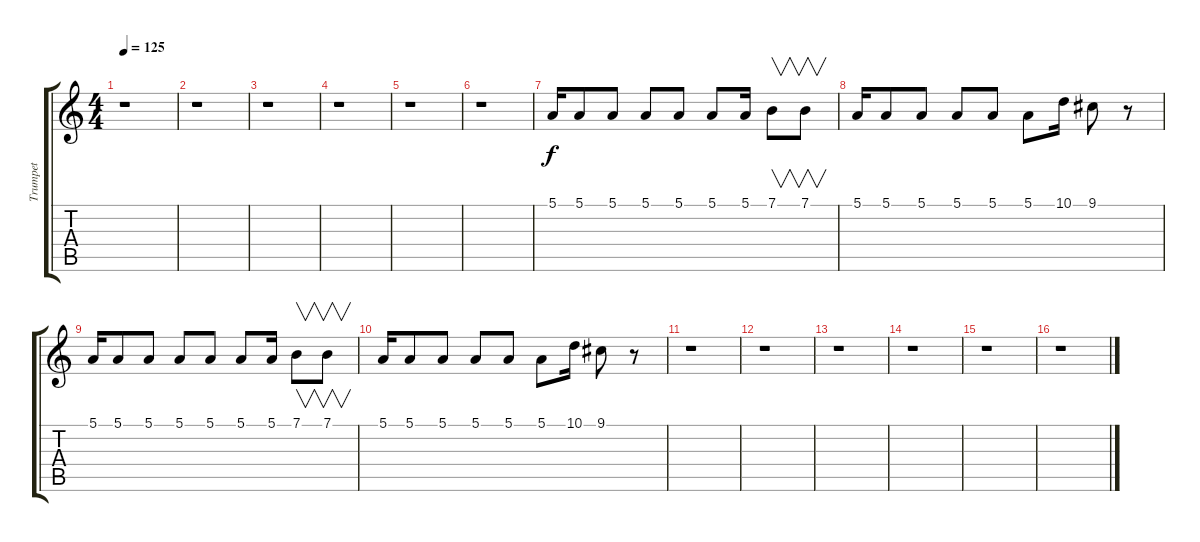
\track ("Trumpet" "Trumpet") {instrument trumpet}
\staff {score tabs}
\tuning (E4 B3 G3 D3 A2 E2) {hide}
\ts (4 4)
\tempo 125
\clef g2
\ks c
r.1{dy f} |
r.1 |
r.1 |
r.1 |
r.1 |
r.1 |
5.1.16 5.1.8 5.1.8 5.1.8 5.1.8 5.1.8 5.1.16 7.1.8{v} 7.1.8{v} |
5.1.16 5.1.8 5.1.8 5.1.8 5.1.8 5.1.8 10.1.16 9.1.8 r.8 |
5.1.16 5.1.8 5.1.8 5.1.8 5.1.8 5.1.8 5.1.16 7.1.8{v} 7.1.8{v} |
5.1.16 5.1.8 5.1.8 5.1.8 5.1.8 5.1.8 10.1.16 9.1.8 r.8 |
r.1 |
r.1 |
r.1 |
r.1 |
r.1 |
r.1
